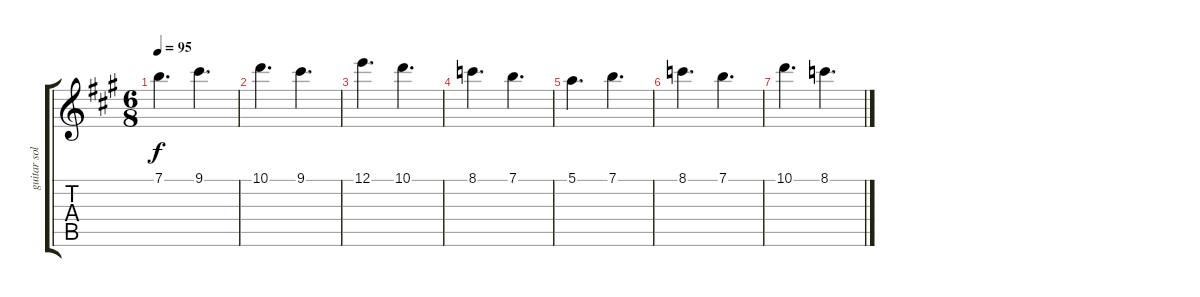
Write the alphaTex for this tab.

\track ("guitar solo" "guitar sol") {instrument overdrivenguitar}
\staff {score tabs}
\tuning (E4 B3 G3 D3 A2 E2) {hide}
\ts (6 8)
\tempo 95
\clef g2
\ks a
7.1.4{d dy f} 9.1.4{d} |
10.1.4{d} 9.1.4{d} |
12.1.4{d} 10.1.4{d} |
8.1.4{d} 7.1.4{d} |
5.1.4{d} 7.1.4{d} |
8.1.4{d} 7.1.4{d} |
10.1.4{d} 8.1.4{d}
